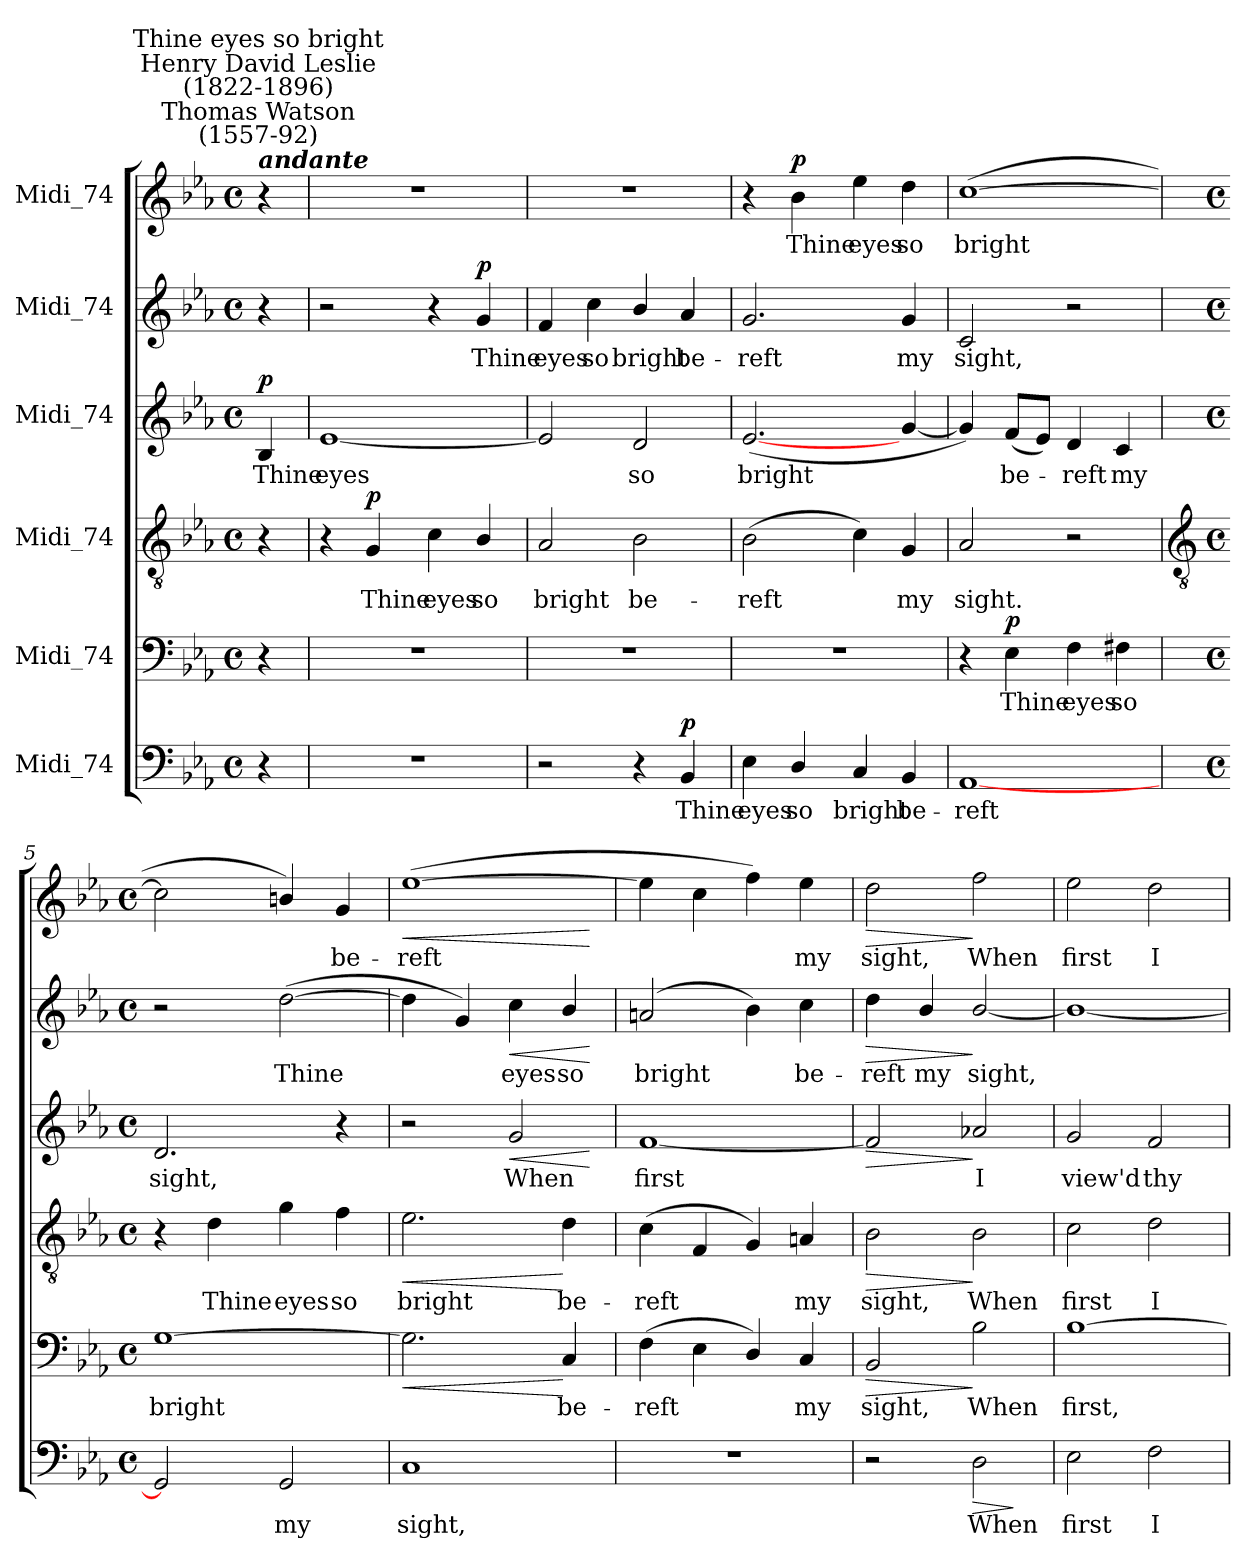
**kern	**text	**dynam	**kern	**text	**dynam	**kern	**text	**dynam	**kern	**text	**dynam	**kern	**text	**dynam	**kern	**text	**dynam
*part6	*part6	*part6	*part5	*part5	*part5	*part4	*part4	*part4	*part3	*part3	*part3	*part2	*part2	*part2	*part1	*part1	*part1
*staff6	*staff6	*staff6	*staff5	*staff5	*staff5	*staff4	*staff4	*staff4	*staff3	*staff3	*staff3	*staff2	*staff2	*staff2	*staff1	*staff1	*staff1
*I"Midi_74	*	*	*I"Midi_74	*	*	*I"Midi_74	*	*	*I"Midi_74	*	*	*I"Midi_74	*	*	*I"Midi_74	*	*
*clefF4	*	*	*clefF4	*	*	*clefGv2	*	*	*clefG2	*	*	*clefG2	*	*	*clefG2	*	*
*k[b-e-a-]	*	*	*k[b-e-a-]	*	*	*k[b-e-a-]	*	*	*k[b-e-a-]	*	*	*k[b-e-a-]	*	*	*k[b-e-a-]	*	*
*E-:	*	*	*E-:	*	*	*E-:	*	*	*E-:	*	*	*E-:	*	*	*E-:	*	*
*M4/4	*	*	*M4/4	*	*	*M4/4	*	*	*M4/4	*	*	*M4/4	*	*	*M4/4	*	*
*met(c)	*	*	*met(c)	*	*	*met(c)	*	*	*met(c)	*	*	*met(c)	*	*	*met(c)	*	*
*MM84	*	*	*MM84	*	*	*MM84	*	*	*MM84	*	*	*MM84	*	*	*MM84	*	*
=	=	=	=	=	=	=	=	=	=	=	=	=	=	=	=	=	=
!	!	!	!	!	!	!	!	!	!	!	!	!	!	!	!LO:TX:a:Bi:t=andante	!	!
!	!	!	!	!	!	!	!	!	!	!	!	!	!	!	!LO:TX:a:cj:t=Thomas Watson\n(1557-92)	!	!
!	!	!	!	!	!	!	!	!	!	!	!	!	!	!	!LO:TX:a:cj:t=Henry David Leslie\n(1822-1896)	!	!
!	!	!	!	!	!	!	!	!	!	!	!	!	!	!	!LO:TX:a:cj:t=Thine eyes so bright	!	!
!	!	!	!	!	!	!	!	!	!	!LO:LY:b	!LO:DY:b	!	!	!	!	!	!
4r	.	.	4r	.	.	4r	.	.	4B-	Thine	p	4r	.	.	4r	.	.
=1	=1	=1	=1	=1	=1	=1	=1	=1	=1	=1	=1	=1	=1	=1	=1	=1	=1
!	!	!	!	!	!	!	!	!	!	!LO:LY:b	!	!	!	!	!	!	!
1r	.	.	1r	.	.	4r	.	.	[1e-	eyes	.	2r	.	.	1r	.	.
!	!	!	!	!	!	!	!LO:LY:b	!LO:DY:b	!	!	!	!	!	!	!	!	!
.	.	.	.	.	.	4G	Thine	p	.	.	.	.	.	.	.	.	.
!	!	!	!	!	!	!	!LO:LY:b	!	!	!	!	!	!	!	!	!	!
.	.	.	.	.	.	4c	eyes	.	.	.	.	4r	.	.	.	.	.
!	!	!	!	!	!	!	!LO:LY:b	!	!	!	!	!	!LO:LY:b	!LO:DY:b	!	!	!
.	.	.	.	.	.	4B-/	so	.	.	.	.	4g	Thine	p	.	.	.
=2	=2	=2	=2	=2	=2	=2	=2	=2	=2	=2	=2	=2	=2	=2	=2	=2	=2
!	!	!	!	!	!	!	!LO:LY:b	!	!	!	!	!	!LO:LY:b	!	!	!	!
2r	.	.	1r	.	.	2A-	bright	.	2e-]	.	.	4f	eyes	.	1r	.	.
!	!	!	!	!	!	!	!	!	!	!	!	!	!LO:LY:b	!	!	!	!
.	.	.	.	.	.	.	.	.	.	.	.	4cc	so	.	.	.	.
!	!	!	!	!	!	!	!LO:LY:b	!	!	!LO:LY:b	!	!	!LO:LY:b	!	!	!	!
4r	.	.	.	.	.	2B-	be-	.	2d	so	.	4b-/	bright	.	.	.	.
!	!LO:LY:b	!LO:DY:b	!	!	!	!	!	!	!	!	!	!	!LO:LY:b	!	!	!	!
4BB-	Thine	p	.	.	.	.	.	.	.	.	.	4a-	be-	.	.	.	.
=3	=3	=3	=3	=3	=3	=3	=3	=3	=3	=3	=3	=3	=3	=3	=3	=3	=3
!	!LO:LY:b	!	!	!	!	!	!LO:LY:b	!	!	!LO:LY:b	!	!	!LO:LY:b	!	!	!	!
4E-	eyes	.	1r	.	.	(>2B-	-reft	.	(<[2.e-	bright	.	2.g	-reft	.	4r	.	.
!	!LO:LY:b	!	!	!	!	!	!	!	!	!	!	!	!	!	!	!LO:LY:b	!LO:DY:b
4D/	so	.	.	.	.	.	.	.	.	.	.	.	.	.	4b-	Thine	p
!	!LO:LY:b	!	!	!	!	!	!	!	!	!	!	!	!	!	!	!LO:LY:b	!
4C	bright	.	.	.	.	4c)	.	.	.	.	.	.	.	.	4ee-	eyes	.
!	!LO:LY:b	!	!	!	!	!	!LO:LY:b	!	!	!	!	!	!LO:LY:b	!	!	!LO:LY:b	!
4BB-	be-	.	.	.	.	4G	my	.	[4g	.	.	4g	my	.	4dd	so	.
=4	=4	=4	=4	=4	=4	=4	=4	=4	=4	=4	=4	=4	=4	=4	=4	=4	=4
!	!LO:LY:b	!	!	!	!	!	!LO:LY:b	!	!	!	!	!	!LO:LY:b	!	!	!LO:LY:b	!
[1AA-	-reft	.	4r	.	.	2A-	sight.	.	4g])	.	.	2c	sight,	.	(<[1cc	bright	.
!	!	!	!	!LO:LY:b	!LO:DY:b	!	!	!	!	!LO:LY:b	!	!	!	!	!	!	!
.	.	.	4E-	Thine	p	.	.	.	(<8fL	be-	.	.	.	.	.	.	.
.	.	.	.	.	.	.	.	.	8e-J)	.	.	.	.	.	.	.	.
!	!	!	!	!LO:LY:b	!	!	!	!	!	!LO:LY:b	!	!	!	!	!	!	!
.	.	.	4F	eyes	.	2r	.	.	4d	reft	.	2r	.	.	.	.	.
!	!	!	!	!LO:LY:b	!	!	!	!	!	!LO:LY:b	!	!	!	!	!	!	!
.	.	.	4F#X	so	.	.	.	.	4c	my	.	.	.	.	.	.	.
!!LO:LB:g=z
=5	=5	=5	=5	=5	=5	=5	=5	=5	=5	=5	=5	=5	=5	=5	=5	=5	=5
*	*	*	*	*	*	*clefGv2	*	*	*	*	*	*	*	*	*	*	*
*M4/4	*	*	*M4/4	*	*	*M4/4	*	*	*M4/4	*	*	*M4/4	*	*	*M4/4	*	*
*met(c)	*	*	*met(c)	*	*	*met(c)	*	*	*met(c)	*	*	*met(c)	*	*	*met(c)	*	*
!	!	!	!	!LO:LY:b	!	!	!	!	!	!LO:LY:b	!	!	!	!	!	!	!
2GG]	.	.	[1G	bright	.	4r	.	.	2.d	sight,	.	2r	.	.	2cc]	.	.
!	!	!	!	!	!	!	!LO:LY:b	!	!	!	!	!	!	!	!	!	!
.	.	.	.	.	.	4d	Thine	.	.	.	.	.	.	.	.	.	.
!	!LO:LY:b	!	!	!	!	!	!LO:LY:b	!	!	!	!	!	!LO:LY:b	!	!	!	!
2GG	my	.	.	.	.	4g	eyes	.	.	.	.	(<[2dd	Thine	.	4bn/)	.	.
!	!	!	!	!	!	!	!LO:LY:b	!	!	!	!	!	!	!	!	!LO:LY:b	!
.	.	.	.	.	.	4f	so	.	4r	.	.	.	.	.	4g	be-	.
=6	=6	=6	=6	=6	=6	=6	=6	=6	=6	=6	=6	=6	=6	=6	=6	=6	=6
!	!LO:LY:b	!	!	!	!LO:HP:b	!	!LO:LY:b	!LO:HP:b	!	!	!	!	!	!	!	!LO:LY:b	!LO:HP:b
1C	sight,	.	2.G]	.	<	2.e-	bright	<	2r	.	.	4dd]	.	.	(>[1ee-	-reft	<
.	.	.	.	.	.	.	.	.	.	.	.	4g)	.	.	.	.	.
!	!	!	!	!	!	!	!	!	!	!LO:LY:b	!LO:HP:b	!	!LO:LY:b	!LO:HP:b	!	!	!
.	.	.	.	.	.	.	.	.	2g	When	<	4cc	eyes	<	.	.	.
!	!	!	!	!LO:LY:b	!	!	!LO:LY:b	!	!	!	!	!	!LO:LY:b	!	!	!	!
.	.	.	4C	be-	[	4d	be-	[	.	.	.	4b-/	so	.	.	.	.
.	.	.	.	.	.	.	.	.	.	.	[	.	.	[	.	.	[
=7	=7	=7	=7	=7	=7	=7	=7	=7	=7	=7	=7	=7	=7	=7	=7	=7	=7
!	!	!	!	!LO:LY:b	!	!	!LO:LY:b	!	!	!LO:LY:b	!	!	!LO:LY:b	!	!	!	!
1r	.	.	(>4F	-reft	.	(<4c	-reft	.	[1f	first	.	(<2an	bright	.	4ee-]	.	.
.	.	.	4E-	.	.	4F	.	.	.	.	.	.	.	.	4cc	.	.
.	.	.	4D/)	.	.	4G)	.	.	.	.	.	4b-)	.	.	4ff)	.	.
!	!	!	!	!LO:LY:b	!	!	!LO:LY:b	!	!	!	!	!	!LO:LY:b	!	!	!LO:LY:b	!
.	.	.	4C	my	.	4An	my	.	.	.	.	4cc	be-	.	4ee-	my	.
=8	=8	=8	=8	=8	=8	=8	=8	=8	=8	=8	=8	=8	=8	=8	=8	=8	=8
!	!	!	!	!LO:LY:b	!LO:HP:b	!	!LO:LY:b	!LO:HP:b	!	!	!LO:HP:b	!	!LO:LY:b	!LO:HP:b	!	!LO:LY:b	!LO:HP:b
2r	.	.	2BB-	sight,	>	2B-	sight,	>	2f]	.	>	4dd	-reft	>	2dd	sight,	>
!	!	!	!	!	!	!	!	!	!	!	!	!	!LO:LY:b	!	!	!	!
.	.	.	.	.	.	.	.	.	.	.	.	4b-/	my	.	.	.	.
!	!LO:LY:b	!LO:HP:b	!	!LO:LY:b	!	!	!LO:LY:b	!	!	!LO:LY:b	!	!	!LO:LY:b	!	!	!LO:LY:b	!
2D	When	>	2B-	When	]	2B-	When	]	2a-X	I	]	[2b-/	sight,	]	2ff	When	]
.	.	]	.	.	.	.	.	.	.	.	.	.	.	.	.	.	.
=9	=9	=9	=9	=9	=9	=9	=9	=9	=9	=9	=9	=9	=9	=9	=9	=9	=9
!	!LO:LY:b	!	!	!LO:LY:b	!	!	!LO:LY:b	!	!	!LO:LY:b	!	!	!	!	!	!LO:LY:b	!
2E-	first	.	[1B-	first,	.	2c	first	.	2g	view'd	.	1b-/_	.	.	2ee-	first	.
!	!LO:LY:b	!	!	!	!	!	!LO:LY:b	!	!	!LO:LY:b	!	!	!	!	!	!LO:LY:b	!
2F	I	.	.	.	.	2d	I	.	2f	thy	.	.	.	.	2dd	I	.
=	=	=	=	=	=	=	=	=	=	=	=	=	=	=	=	=	=
*-	*-	*-	*-	*-	*-	*-	*-	*-	*-	*-	*-	*-	*-	*-	*-	*-	*-
